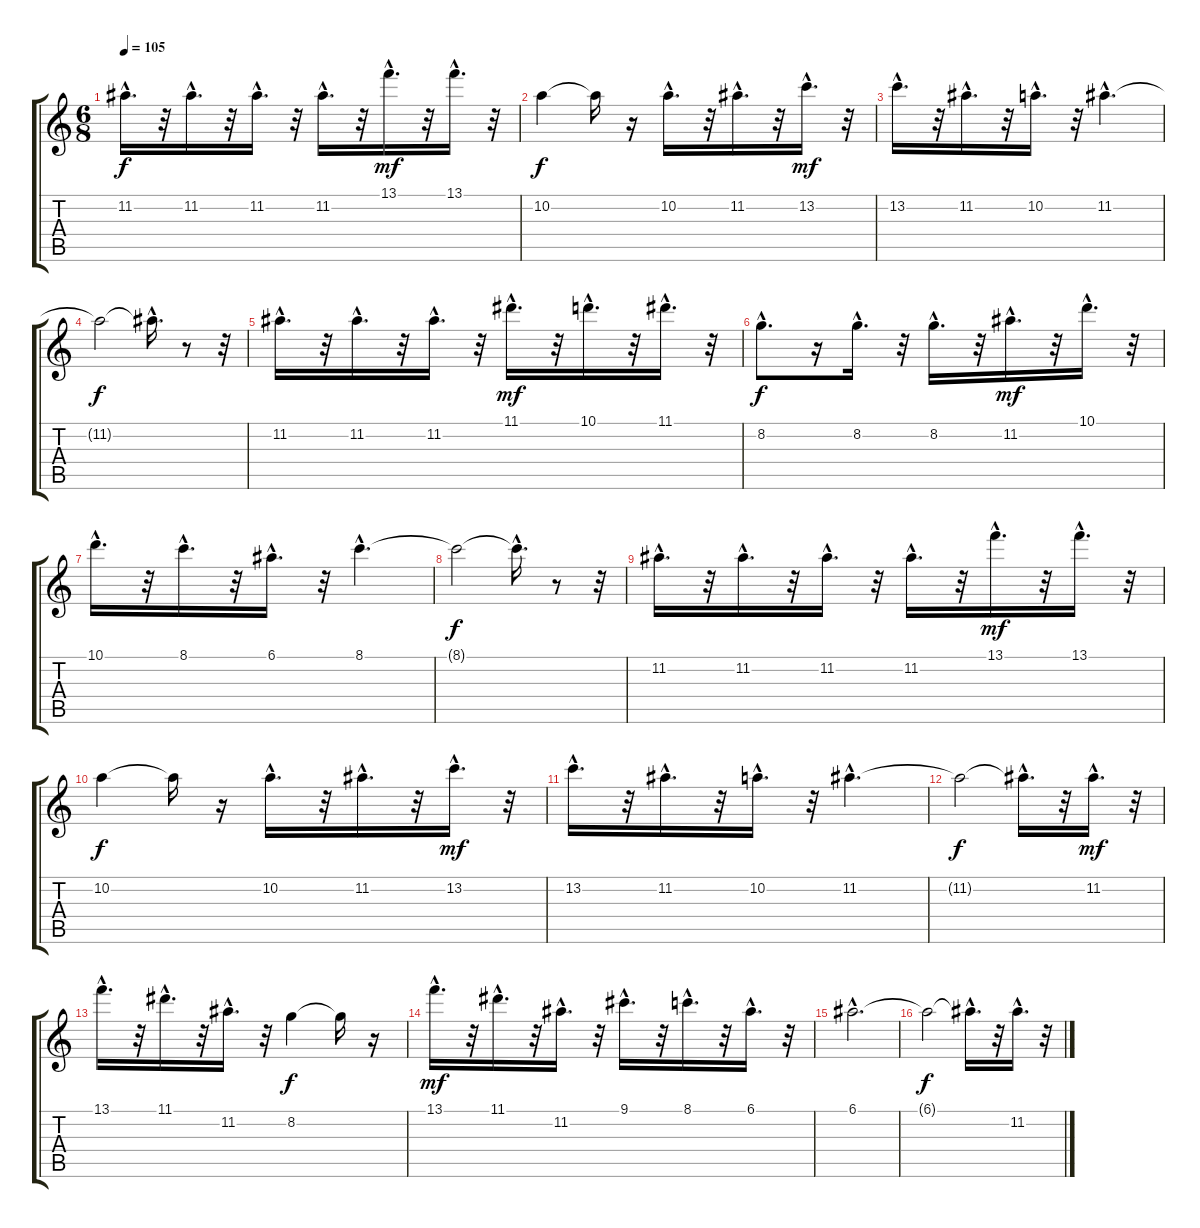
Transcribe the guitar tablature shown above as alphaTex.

\track "" {instrument electricguitarclean}
\staff {score tabs}
\tuning (E4 B3 G3 D3 A2 E2) {hide}
\ts (6 8)
\tempo 105
\clef g2
\ks c
11.2{hac}.16{d dy f instrument electricguitarclean} r.32 11.2{hac}.16{d} r.32 11.2{hac}.16{d} r.32 11.2{hac}.16{d} r.32 13.1{hac}.16{d dy mf} r.32 13.1{hac}.16{d} r.32 |
10.2.4{dy f} 10.2{t}.16 r.16 10.2{hac}.16{d} r.32 11.2{hac}.16{d} r.32 13.2{hac}.16{d dy mf} r.32 |
13.2{hac}.16{d} r.32 11.2{hac}.16{d} r.32 10.2{hac}.16{d} r.32 11.2{hac}.4{d} |
11.2{t}.2{dy f} 11.2{hac t}.16{d} r.8 r.32 |
11.2{hac}.16{d} r.32 11.2{hac}.16{d} r.32 11.2{hac}.16{d} r.32 11.1{hac}.16{d dy mf} r.32 10.1{hac}.16{d} r.32 11.1{hac}.16{d} r.32 |
8.2{hac}.8{d dy f} r.16 8.2{hac}.16{d} r.32 8.2{hac}.16{d} r.32 11.2{hac}.16{d dy mf} r.32 10.1{hac}.16{d} r.32 |
10.1{hac}.16{d} r.32 8.1{hac}.16{d} r.32 6.1{hac}.16{d} r.32 8.1{hac}.4{d} |
8.1{t}.2{dy f} 8.1{hac t}.16{d} r.8 r.32 |
11.2{hac}.16{d} r.32 11.2{hac}.16{d} r.32 11.2{hac}.16{d} r.32 11.2{hac}.16{d} r.32 13.1{hac}.16{d dy mf} r.32 13.1{hac}.16{d} r.32 |
10.2.4{dy f} 10.2{t}.16 r.16 10.2{hac}.16{d} r.32 11.2{hac}.16{d} r.32 13.2{hac}.16{d dy mf} r.32 |
13.2{hac}.16{d} r.32 11.2{hac}.16{d} r.32 10.2{hac}.16{d} r.32 11.2{hac}.4{d} |
11.2{t}.2{dy f} 11.2{hac t}.16{d} r.32 11.2{hac}.16{d dy mf} r.32 |
13.1{hac}.16{d} r.32 11.1{hac}.16{d} r.32 11.2{hac}.16{d} r.32 8.2.4{dy f} 8.2{t}.16 r.16 |
13.1{hac}.16{d dy mf} r.32 11.1{hac}.16{d} r.32 11.2{hac}.16{d} r.32 9.1{hac}.16{d} r.32 8.1{hac}.16{d} r.32 6.1{hac}.16{d} r.32 |
6.1{hac}.2{d} |
6.1{t}.2{dy f} 6.1{hac t}.16{d} r.32 11.2{hac}.16{d} r.32
